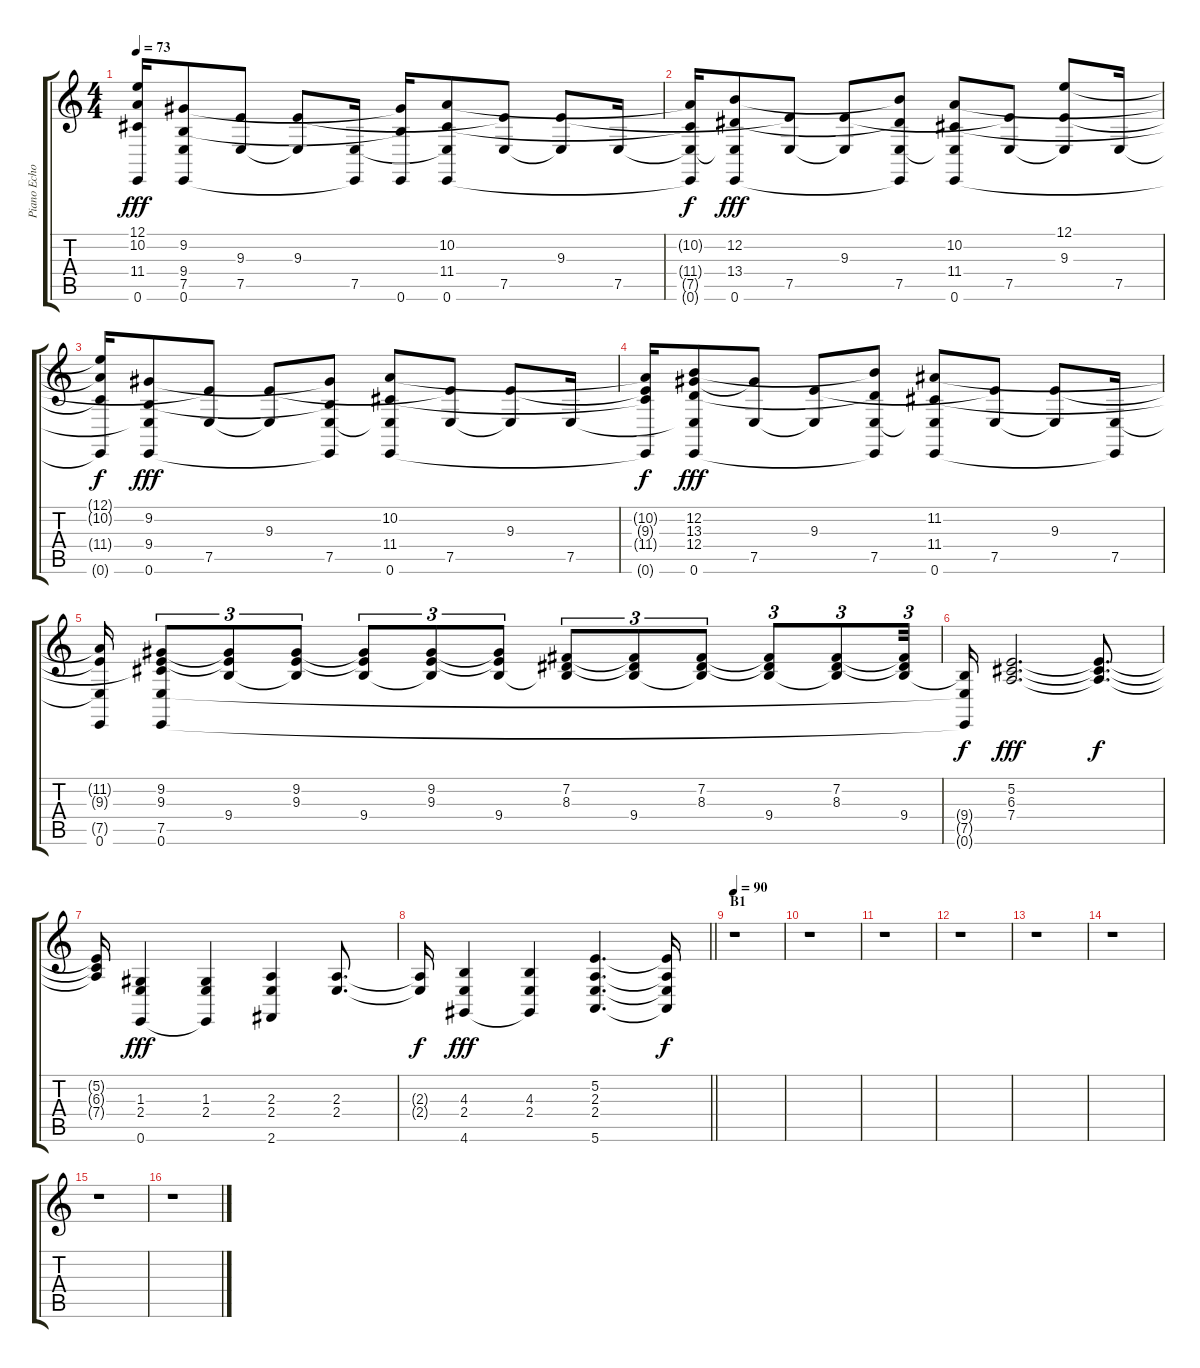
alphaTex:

\track ("Piano Echo" "Piano Echo") {instrument acousticgrandpiano}
\staff {score tabs}
\tuning (E4 B3 G3 D3 A2 E2) {hide}
\ts (4 4)
\tempo 73
\clef g2
\ks c
(12.1{t} 10.2{t} 11.4{t} 0.6).16{dy fff} (9.2 9.4 7.5{t} 0.6).8 (9.3{t} 7.5).8 (9.3 7.5{t}).8 (7.5 0.6{t}).16 (9.2{t} 9.4{t} 0.6).16 (10.2 11.4 7.5{t} 0.6).8 (9.3{t} 7.5).8 (9.3 7.5{t}).8 7.5.16 |
(10.2{t} 11.4{t} 7.5{t} 0.6{t}).16{dy f} (12.2 13.4 7.5{t} 0.6).8{dy fff} (9.3{t} 7.5).8 (9.3 7.5{t}).8 (12.2{t} 13.4{t} 7.5 0.6{t}).8 (10.2 11.4 7.5{t} 0.6).8 (9.3{t} 7.5).8 (12.1 9.3 7.5{t}).8 7.5.16 |
(12.1{t} 10.2{t} 11.4{t} 0.6{t}).16{dy f} (9.2 9.4 7.5{t} 0.6).8{dy fff} (9.3{t} 7.5).8 (9.3 7.5{t}).8 (9.2{t} 9.4{t} 7.5 0.6{t}).8 (10.2 11.4 7.5{t} 0.6).8 (9.3{t} 7.5).8 (9.3 7.5{t}).8 7.5.16 |
(10.2{t} 9.3{t} 11.4{t} 0.6{t}).16{dy f} (12.2 13.3 12.4 7.5{t} 0.6).8{dy fff} (13.3{t} 7.5).8 (9.3 7.5{t}).8 (12.2{t} 12.4{t} 7.5 0.6{t}).8 (11.2 11.4 7.5{t} 0.6).8 (9.3{t} 7.5).8 (9.3 7.5{t}).8 (7.5 0.6{t}).16 |
(11.2{t} 9.3{t} 7.5{t} 0.6).16 (9.2 9.3 11.4{t} 7.5 0.6).8{tu (3 2)} (9.2{t} 9.3{t} 9.4).8{tu (3 2)} (9.2 9.3 9.4{t}).8{tu (3 2)} (9.2{t} 9.3{t} 9.4).8{tu (3 2)} (9.2 9.3 9.4{t}).8{tu (3 2)} (9.2{t} 9.3{t} 9.4).8{tu (3 2)} (7.2 8.3 9.4{t}).8{tu (3 2)} (7.2{t} 8.3{t} 9.4).8{tu (3 2)} (7.2 8.3 9.4{t}).8{tu (3 2)} (7.2{t} 8.3{t} 9.4).8{tu (3 2)} (7.2 8.3 9.4{t}).8{tu (3 2)} (7.2{t} 8.3{t} 9.4).32{tu (3 2)} |
(9.4{t} 7.5{t} 0.6{t}).16{dy f} (5.2 6.3 7.4).2{d dy fff} (5.2{t} 6.3{t} 7.4{t}).8{d dy f} |
(5.2{t} 6.3{t} 7.4{t}).16 (1.3 2.4 0.6).4{dy fff} (1.3 2.4 0.6{t}).4 (2.3 2.4 2.6).4 (2.3 2.4).8{d} |
\barLineRight lightlight
(2.3{t} 2.4{t}).16{dy f} (4.3 2.4 4.6).4{dy fff} (4.3 2.4 4.6{t}).4 (5.2 2.3 2.4 5.6).4{d} (5.2{t} 2.3{t} 2.4{t} 5.6{t}).16{dy f} |
\section ("" "B1")
\tempo 90
r.1 |
r.1 |
r.1 |
r.1 |
r.1 |
r.1 |
r.1 |
r.1
